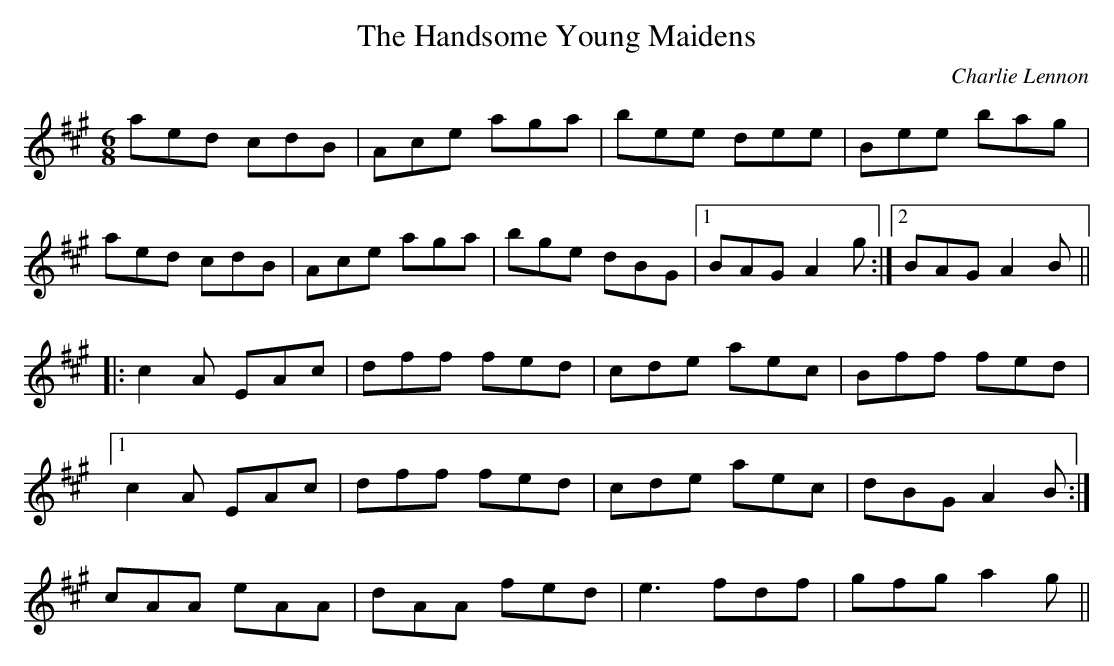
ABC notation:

X:1
T:Handsome Young Maidens, The
C:Charlie Lennon
M:6/8
L:1/8
K:A
aed cdB|Ace aga|bee dee|Bee bag|
aed cdB|Ace aga|bge dBG|1 BAG A2g:|2 BAG A2B||
|:c2A EAc|dff fed|cde aec|Bff fed|
[1 c2A EAc|dff fed|cde aec|dBG A2B:|
cAA eAA|dAA fed|e3 fdf|gfg a2g||
